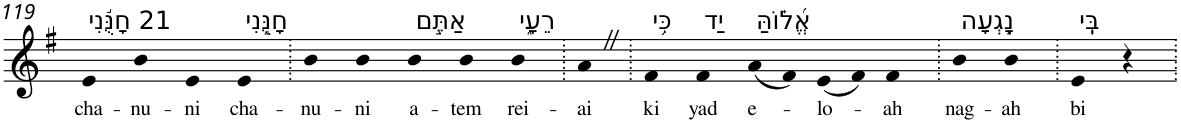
**kern	**text
*part1	*part1
*staff1	*staff1
*I"Piano	*
*I'Pno	*
!!LO:PB:g=z
*clefG2	*
*k[f#]	*
*G:	*
=119	=119
!LO:TX:a:t=21 חָנֻּ֬נִי	!
!	!LO:LY:b
4e	cha-
!	!LO:LY:b
4b	-nu-
!	!LO:LY:b
4e	-ni
!LO:TX:a:t=חָנֻּ֣נִי	!
!	!LO:LY:b
4e	cha-
=120.	=120.
!	!LO:LY:b
4b	-nu-
!	!LO:LY:b
4b	-ni
!LO:TX:a:t=אַתֶּ֣ם	!
!	!LO:LY:b
4b	a-
!	!LO:LY:b
4b	-tem
!LO:TX:a:t=רֵעָ֑י	!
!	!LO:LY:b
4b	rei-
=121.	=121.
!	!LO:LY:b
4aZ	-ai
=122.	=122.
!LO:TX:a:t=כִּ֥י	!
!	!LO:LY:b
4f#	ki
!LO:TX:a:t=יַד	!
!	!LO:LY:b
4f#	yad
!LO:TX:a:t=אֱ֝ל֗וֹהַּ	!
!	!LO:LY:b
(8a	e-
8f#)	.
!	!LO:LY:b
(8e	-lo-
8f#)	.
!	!LO:LY:b
4f#	-ah
=123.	=123.
!LO:TX:a:t=נָ֣גְעָה	!
!	!LO:LY:b
4b	nag-
!	!LO:LY:b
4b	-ah
=124.	=124.
!LO:TX:a:t=בִּֽי	!
!	!LO:LY:b
4e	bi
4r	.
=.	=.
*-	*-
